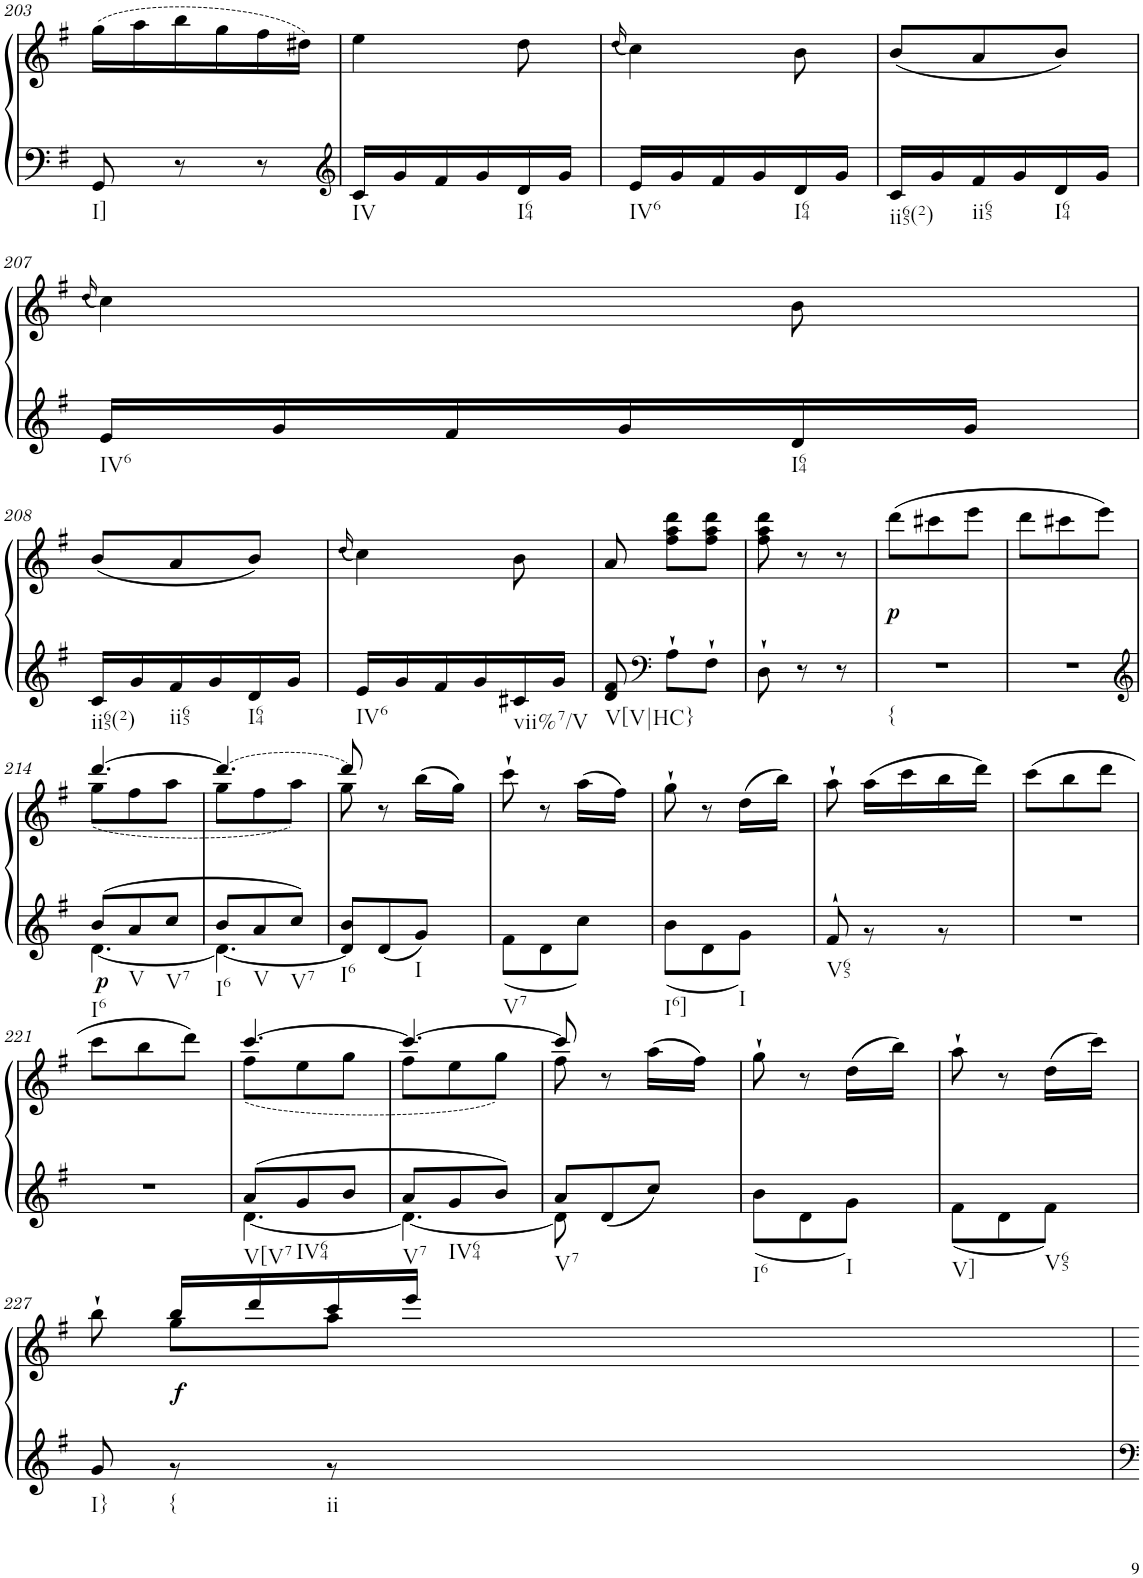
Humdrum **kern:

**kern	**kern	**dynam
*part1	*part1	*part1
*staff2	*staff1	*staff1/2
*I"Klavier linke Hand	*	*
!!LO:PB:g=z
*clefF4	*clefG2	*
*k[f#]	*k[f#]	*
*M3/8	*M3/8	*
=203	=203	=203
!LO:TX:b:t=I]	!	!
8GG/	(16gg\LL	.
.	16aa\	.
8r	16bb\	.
.	16gg\	.
8r	16ff#\	.
.	16dd#X\JJ)	.
=204	=204	=204
*clefG2	*	*
!LO:TX:b:t=IV	!	!
16c/LL	4ee\	.
16g/	.	.
16f#/	.	.
16g/	.	.
!LO:TX:b:t=I64	!	!
16d/	8dd\	.
16g/JJ	.	.
=205	=205	=205
.	(16qdd/	.
!LO:TX:b:t=IV6	!	!
16e/LL	4cc\)	.
16g/	.	.
16f#/	.	.
16g/	.	.
!LO:TX:b:t=I64	!	!
16d/	8b\	.
16g/JJ	.	.
=206	=206	=206
!LO:TX:b:t=ii65(2)	!	!
16c/LL	(8b/L	.
16g/	.	.
!LO:TX:b:t=ii65	!	!
16f#/	8a/	.
16g/	.	.
!LO:TX:b:t=I64	!	!
16d/	8b/J)	.
16g/JJ	.	.
!!LO:LB:g=z
=207	=207	=207
.	(16qdd/	.
!LO:TX:b:t=IV6	!	!
16e/LL	4cc\)	.
16g/	.	.
16f#/	.	.
16g/	.	.
!LO:TX:b:t=I64	!	!
16d/	8b\	.
16g/JJ	.	.
!!LO:LB:g=z
=208	=208	=208
!LO:TX:b:t=ii65(2)	!	!
16c/LL	(8b/L	.
16g/	.	.
!LO:TX:b:t=ii65	!	!
16f#/	8a/	.
16g/	.	.
!LO:TX:b:t=I64	!	!
16d/	8b/J)	.
16g/JJ	.	.
=209	=209	=209
.	(16qdd/	.
!LO:TX:b:t=IV6	!	!
16e/LL	4cc\)	.
16g/	.	.
16f#/	.	.
16g/	.	.
!LO:TX:b:t=vii%7/V	!	!
16c#X/	8b\	.
16g/JJ	.	.
=210	=210	=210
!LO:TX:b:t=V[V|HC}	!	!
8d/ 8f#/	8a/	.
*clefF4	*	*
8A`\L	8ff#\ 8aa\ 8ddd\L	.
8F#`\J	8ff#\ 8aa\ 8ddd\J	.
=211	=211	=211
8D`\	8ff#\ 8aa\ 8ddd\	.
8r	8r	.
8r	8r	.
=212	=212	=212
!LO:TX:b:t={	!	!
!	!	!LO:DY:b
4.r	(8ddd\L	p
.	8ccc#X\	.
.	8eee\J	.
=213	=213	=213
4.r	8ddd\L	.
.	8ccc#X\	.
.	8eee\J)	.
!!LO:LB:g=z
=214	=214	=214
*clefG2	*	*
*^	*^	*
!LO:TX:b:t=I6	!	!	!	!
!	!	!	!	!LO:DY:b=2
8b/L	[4.d\	[4.ddd/	(8gg\L	p
!LO:TX:b:t=V	!	!	!	!
8a/	.	.	8ff#\	.
!LO:TX:b:t=V7	!	!	!	!
8cc/J	.	.	8aa\J	.
=215	=215	=215	=215	=215
!LO:TX:b:t=I6	!	!	!	!
8b/L	4.d\_	4.ddd/_	8gg\L	.
!LO:TX:b:t=V	!	!	!	!
8a/	.	.	8ff#\	.
!LO:TX:b:t=V7	!	!	!	!
8cc/J	.	.	8aa\J)	.
=216	=216	=216	=216	=216
!LO:TX:b:t=I6	!	!	!	!
8b/L	8d/]	8ddd/]	8gg\	.
8d/	4ryy	8r	4ryy	.
!LO:TX:b:t=I	!	!	!	!
8g/J	.	(>16bb\LL	.	.
.	.	16gg\JJ)	.	.
*	*	*v	*v	*
=217	=217	=217	=217
!LO:TX:b:t=V7	!	!	!
4.ryy	8f#\L	8ccc`\	.
.	8d\	8r	.
.	8cc\J	(16aa\LL	.
.	.	16ff#\JJ)	.
=218	=218	=218	=218
!LO:TX:b:t=I6]	!	!	!
!LO:TX:b:t=I	!	!	!
4.ryy	8b\L	8gg`\	.
.	8d\	8r	.
.	8g\J	(16dd\LL	.
.	.	16bb\JJ)	.
=219	=219	=219	=219
!LO:TX:b:t=V65	!	!	!
4.ryy	8f#`/	8aa`\	.
.	8r	(16aa\LL	.
.	.	16ccc\	.
.	8r	16bb\	.
.	.	16ddd\JJ)	.
*v	*v	*	*
=220	=220	=220
4.r	(8ccc\L	.
.	8bb\	.
.	8ddd\J	.
!!LO:LB:g=z
=221	=221	=221
4.r	8ccc\L	.
.	8bb\	.
.	8ddd\J)	.
=222	=222	=222
*^	*^	*
!LO:TX:b:t=V[V7	!	!	!	!
8a/L	[4.d\	[4.ccc/	(8ff#\L	.
!LO:TX:b:t=IV64	!	!	!	!
8g/	.	.	8ee\	.
8b/J	.	.	8gg\J	.
=223	=223	=223	=223	=223
!LO:TX:b:t=V7	!	!	!	!
8a/L	4.d\_	4.ccc/_	8ff#\L	.
!LO:TX:b:t=IV64	!	!	!	!
8g/	.	.	8ee\	.
8b/J	.	.	8gg\J)	.
=224	=224	=224	=224	=224
!LO:TX:b:t=V7	!	!	!	!
8a/L	8d\]	8ccc/]	8ff#\	.
8d/	4ryy	8r	4ryy	.
8cc/J	.	(>16aa\LL	.	.
.	.	16ff#\JJ)	.	.
*	*	*v	*v	*
=225	=225	=225	=225
!LO:TX:b:t=I6	!	!	!
!LO:TX:b:t=I	!	!	!
4.ryy	8b\L	8gg`\	.
.	8d\	8r	.
.	8g\J	(16dd\LL	.
.	.	16bb\JJ)	.
=226	=226	=226	=226
!LO:TX:b:t=V]	!	!	!
!LO:TX:b:t=V65	!	!	!
4.ryy	8f#\L	8aa`\	.
.	8d\	8r	.
.	8f#\J	(16dd\LL	.
.	.	16ccc\JJ)	.
!!LO:LB:g=z
=227	=227	=227	=227
*	*	*^	*
!LO:TX:b:t=I}	!	!	!	!
!LO:TX:b:t={	!	!	!	!
!LO:TX:b:t=ii	!	!	!	!
4.ryy	8g/	8bb`\	8ryy	.
!	!	!	!	!LO:DY:b
.	8r	16bb/LL	8gg\L	f
.	.	16ddd/	.	.
.	8r	16ccc/	8aa\J	.
.	.	16eee/JJ	.	.
2ryy	2ryy	2ryy	2ryy	.
*v	*v	*	*	*
*	*v	*v	*
*clefF4	*	*
=	=	=
*-	*-	*-
